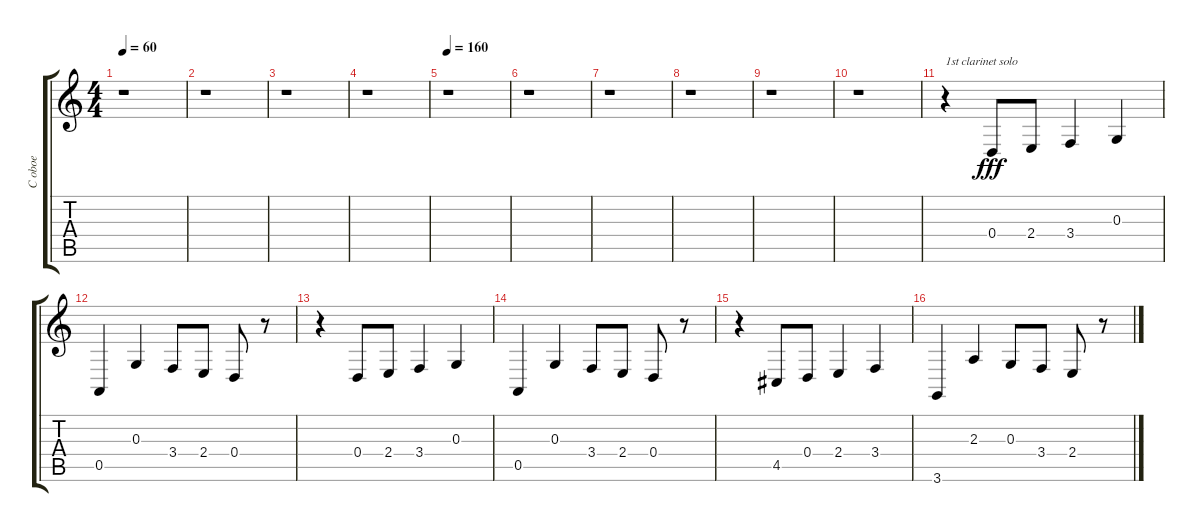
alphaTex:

\track ("C oboe" "C oboe") {instrument oboe}
\staff {score tabs}
\tuning (E4 B3 G3 D3 A2 E2) {hide}
\ts (4 4)
\tempo 60
\clef g2
\ks c
r.1{dy fff instrument oboe} |
r.1 |
r.1 |
r.1 |
\tempo 160
r.1 |
r.1 |
r.1 |
r.1 |
r.1 |
r.1 |
r.4{txt "1st clarinet solo" instrument clarinet} 0.4.8 2.4.8 3.4.4 0.3.4 |
0.5.4 0.3.4 3.4.8 2.4.8 0.4.8 r.8 |
r.4 0.4.8 2.4.8 3.4.4 0.3.4 |
0.5.4 0.3.4 3.4.8 2.4.8 0.4.8 r.8 |
r.4 4.5.8 0.4.8 2.4.4 3.4.4 |
3.6.4 2.3.4 0.3.8 3.4.8 2.4.8 r.8
